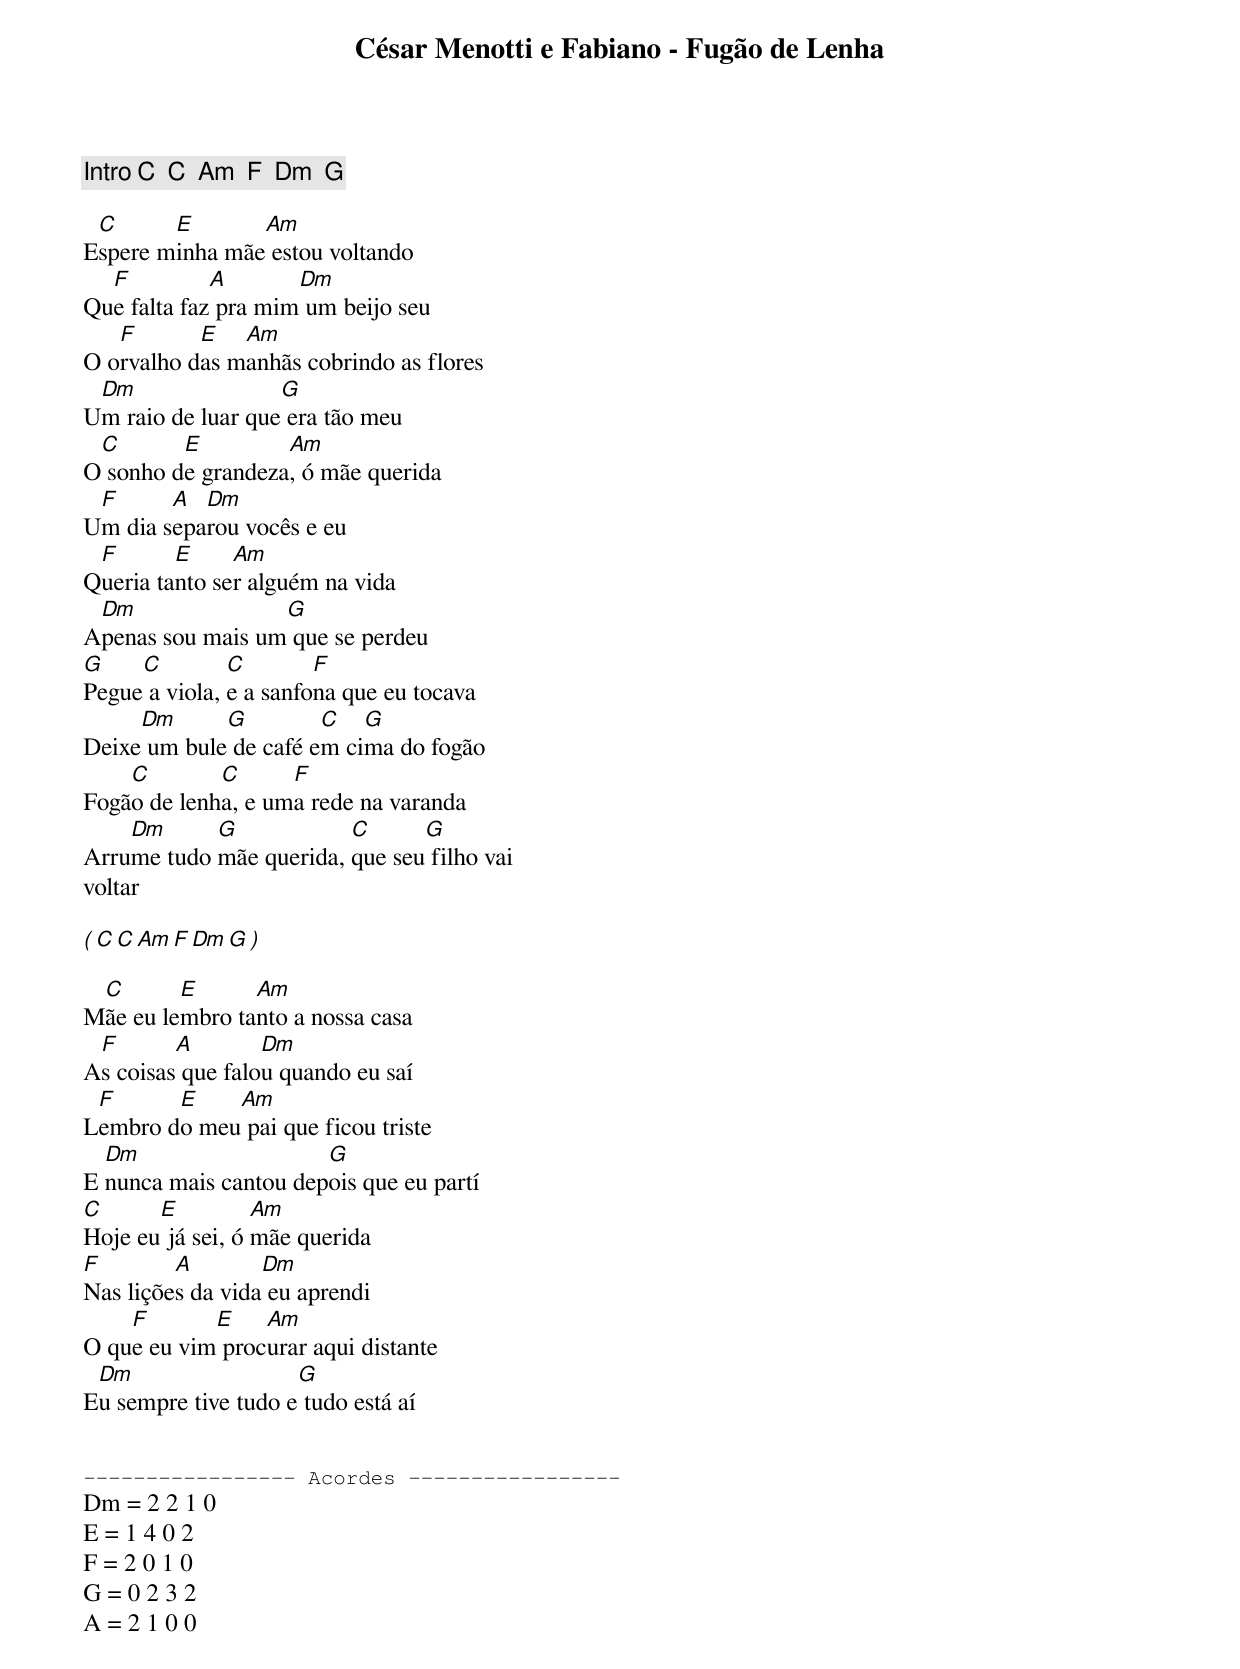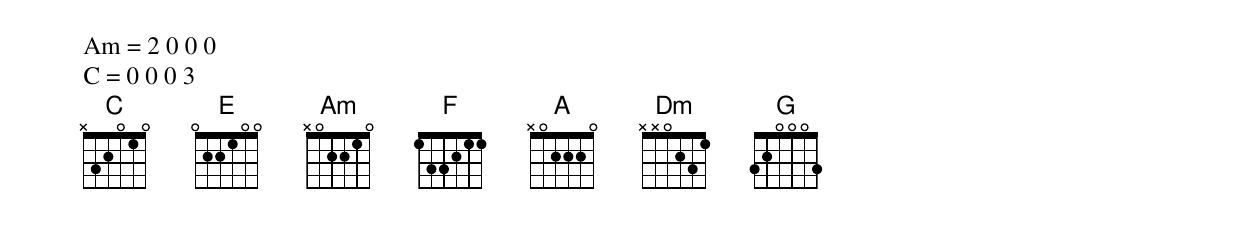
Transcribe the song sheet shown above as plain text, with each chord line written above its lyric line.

César Menotti e Fabiano - Fugão de Lenha

[Intro] C  C  Am  F  Dm  G

 C      E       Am
Espere minha mãe estou voltando
  F          A       Dm
Que falta faz pra mim um beijo seu
   F       E   Am
O orvalho das manhãs cobrindo as flores
 Dm                G
Um raio de luar que era tão meu
 C       E         Am
O sonho de grandeza, ó mãe querida
 F      A  Dm
Um dia separou vocês e eu
 F       E     Am
Queria tanto ser alguém na vida
 Dm               G
Apenas sou mais um que se perdeu
G    C         C        F
Pegue a viola, e a sanfona que eu tocava
     Dm      G         C   G
Deixe um bule de café em cima do fogão
    C        C      F
Fogão de lenha, e uma rede na varanda
    Dm      G            C      G
Arrume tudo mãe querida, que seu filho vai
voltar

( C  C  Am  F  Dm  G )

 C       E      Am
Mãe eu lembro tanto a nossa casa
 F       A        Dm
As coisas que falou quando eu saí
 F      E    Am
Lembro do meu pai que ficou triste
  Dm                   G
E nunca mais cantou depois que eu partí
C      E          Am
Hoje eu já sei, ó mãe querida
F        A        Dm
Nas lições da vida eu aprendi
    F       E    Am
O que eu vim procurar aqui distante
 Dm                  G
Eu sempre tive tudo e tudo está aí


----------------- Acordes -----------------
Dm = 2 2 1 0
E = 1 4 0 2
F = 2 0 1 0
G = 0 2 3 2
A = 2 1 0 0
Am = 2 0 0 0
C = 0 0 0 3
